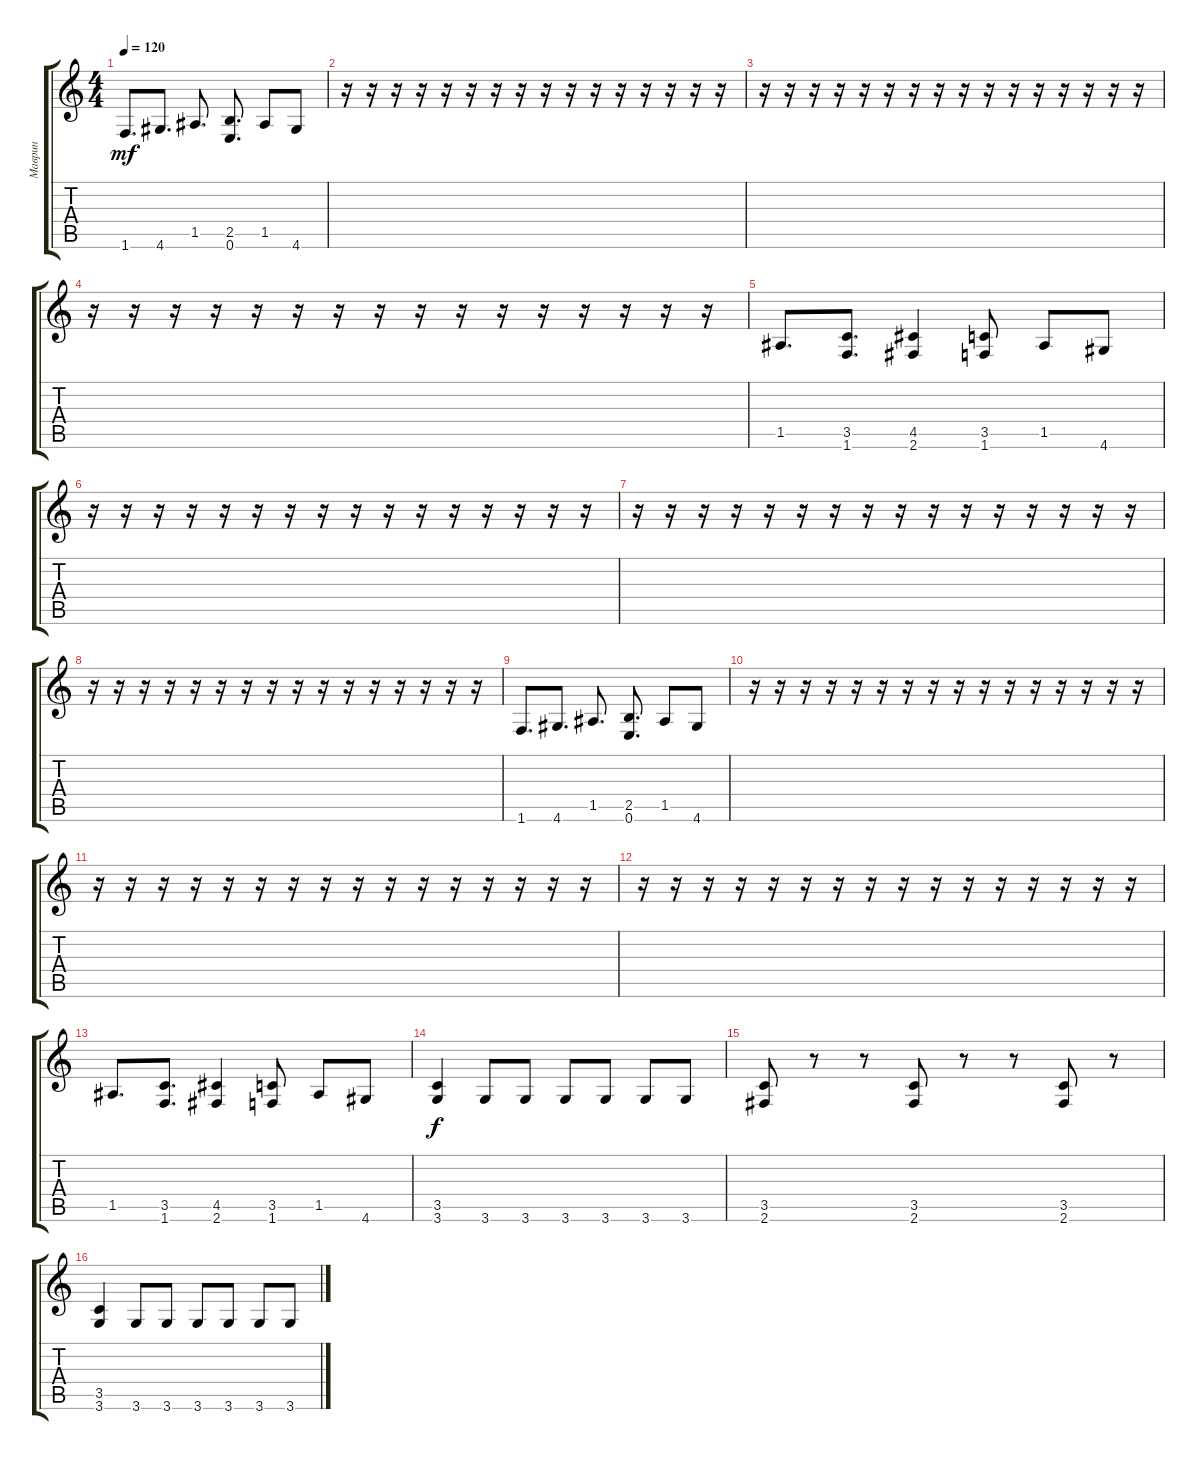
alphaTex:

\track ("Маврин" "Маврин") {instrument distortionguitar}
\staff {score tabs}
\tuning (E4 B3 G3 D3 A2 E2) {hide}
\ts (4 4)
\tempo 120
\clef g2
\ks c
1.6.8{d dy mf} 4.6.8{d} 1.5.8{d} (2.5 0.6).8{d} 1.5.8 4.6.8 |
r.16 r.16 r.16 r.16 r.16 r.16 r.16 r.16 r.16 r.16 r.16 r.16 r.16 r.16 r.16 r.16 |
r.16 r.16 r.16 r.16 r.16 r.16 r.16 r.16 r.16 r.16 r.16 r.16 r.16 r.16 r.16 r.16 |
r.16 r.16 r.16 r.16 r.16 r.16 r.16 r.16 r.16 r.16 r.16 r.16 r.16 r.16 r.16 r.16 |
1.5.8{d} (3.5 1.6).8{d} (4.5 2.6).4 (3.5 1.6).8 1.5.8 4.6.8 |
r.16 r.16 r.16 r.16 r.16 r.16 r.16 r.16 r.16 r.16 r.16 r.16 r.16 r.16 r.16 r.16 |
r.16 r.16 r.16 r.16 r.16 r.16 r.16 r.16 r.16 r.16 r.16 r.16 r.16 r.16 r.16 r.16 |
r.16 r.16 r.16 r.16 r.16 r.16 r.16 r.16 r.16 r.16 r.16 r.16 r.16 r.16 r.16 r.16 |
1.6.8{d} 4.6.8{d} 1.5.8{d} (2.5 0.6).8{d} 1.5.8 4.6.8 |
r.16 r.16 r.16 r.16 r.16 r.16 r.16 r.16 r.16 r.16 r.16 r.16 r.16 r.16 r.16 r.16 |
r.16 r.16 r.16 r.16 r.16 r.16 r.16 r.16 r.16 r.16 r.16 r.16 r.16 r.16 r.16 r.16 |
r.16 r.16 r.16 r.16 r.16 r.16 r.16 r.16 r.16 r.16 r.16 r.16 r.16 r.16 r.16 r.16 |
1.5.8{d} (3.5 1.6).8{d} (4.5 2.6).4 (3.5 1.6).8 1.5.8 4.6.8 |
(3.5 3.6).4{dy f} 3.6.8 3.6.8 3.6.8 3.6.8 3.6.8 3.6.8 |
(3.5 2.6).8 r.8 r.8 (3.5 2.6).8 r.8 r.8 (3.5 2.6).8 r.8 |
(3.5 3.6).4 3.6.8 3.6.8 3.6.8 3.6.8 3.6.8 3.6.8
